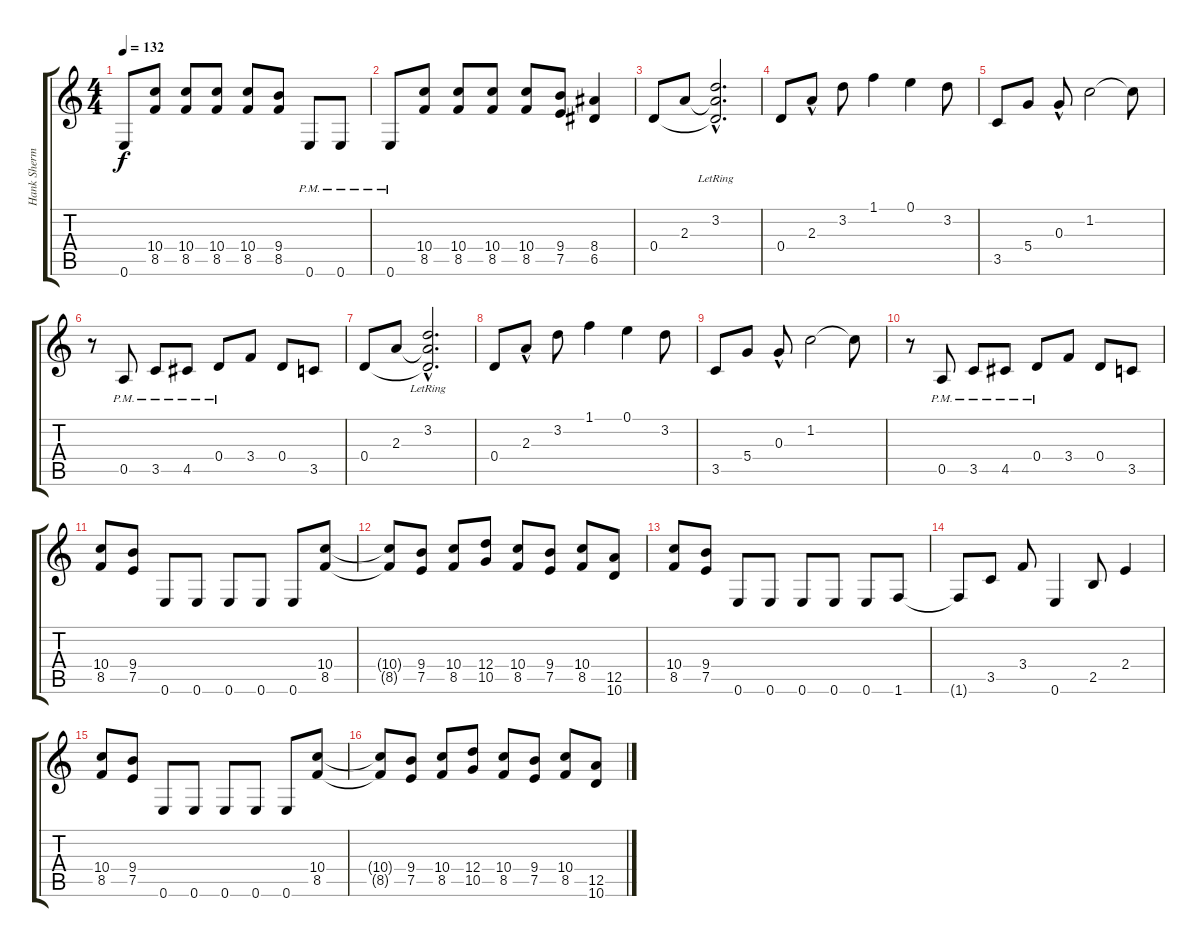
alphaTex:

\track ("Hank Shermann" "Hank Sherm") {instrument distortionguitar}
\staff {score tabs}
\tuning (E4 B3 G3 D3 A2 E2) {hide}
\ts (4 4)
\tempo 132
\clef g2
\ks c
0.6.8{dy f} (10.4 8.5).8 (10.4 8.5).8 (10.4 8.5).8 (10.4 8.5).8 (9.4 8.5).8 0.6{pm}.8 0.6{pm}.8 |
0.6{pm}.8 (10.4 8.5).8 (10.4 8.5).8 (10.4 8.5).8 (10.4 8.5).8 (9.4 7.5).8 (8.4 6.5).4 |
0.4.8 2.3.8 (3.2{hac lr} 2.3{hac t} 0.4{hac t}).2{d} |
0.4.8 2.3{hac}.8 3.2.8 1.1.4 0.1.4 3.2.8 |
3.5.8 5.4.8 0.3{hac}.8 1.2.2 1.2{t}.8 |
r.8 0.5{pm}.8 3.5{pm}.8 4.5{pm}.8 0.4{pm}.8 3.4.8 0.4.8 3.5.8 |
0.4.8 2.3.8 (3.2{hac lr} 2.3{hac t} 0.4{hac t}).2{d} |
0.4.8 2.3{hac}.8 3.2.8 1.1.4 0.1.4 3.2.8 |
3.5.8 5.4.8 0.3{hac}.8 1.2.2 1.2{t}.8 |
r.8 0.5{pm}.8 3.5{pm}.8 4.5{pm}.8 0.4{pm}.8 3.4.8 0.4.8 3.5.8 |
(10.4 8.5).8 (9.4 7.5).8 0.6.8 0.6.8 0.6.8 0.6.8 0.6.8 (10.4 8.5).8 |
(10.4{t} 8.5{t}).8 (9.4 7.5).8 (10.4 8.5).8 (12.4 10.5).8 (10.4 8.5).8 (9.4 7.5).8 (10.4 8.5).8 (12.5 10.6).8 |
(10.4 8.5).8 (9.4 7.5).8 0.6.8 0.6.8 0.6.8 0.6.8 0.6.8 1.6.8 |
1.6{t}.8 3.5.8 3.4.8 0.6.4 2.5.8 2.4.4 |
(10.4 8.5).8 (9.4 7.5).8 0.6.8 0.6.8 0.6.8 0.6.8 0.6.8 (10.4 8.5).8 |
(10.4{t} 8.5{t}).8 (9.4 7.5).8 (10.4 8.5).8 (12.4 10.5).8 (10.4 8.5).8 (9.4 7.5).8 (10.4 8.5).8 (12.5 10.6).8
